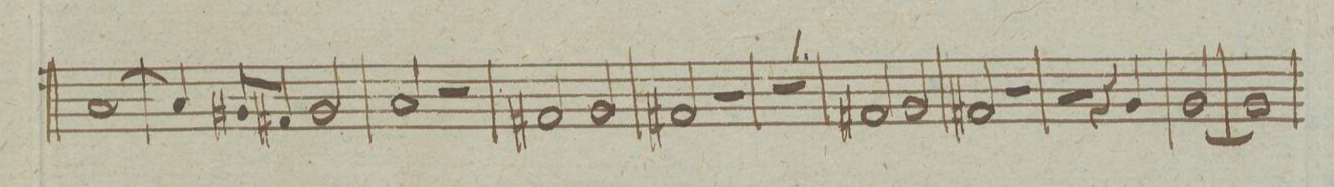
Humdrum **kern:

**kern
*I"Clarinetto Secondo in C. et B.
*clefG2
*k[]
*met(c|)
*M2/2
[>1a/
=29
4a/]
8g#X/L
8f#X/J
2g#/
=30
2a/
2r
=31
2f#X/
2g/
=32
2f#X/
2r
=33
1r
=34
2f#X/
2g/
=35
2f#X/
2r
=36
2r
4r
4g/
=37
[1g/
=38
1g/]
=39
*-
